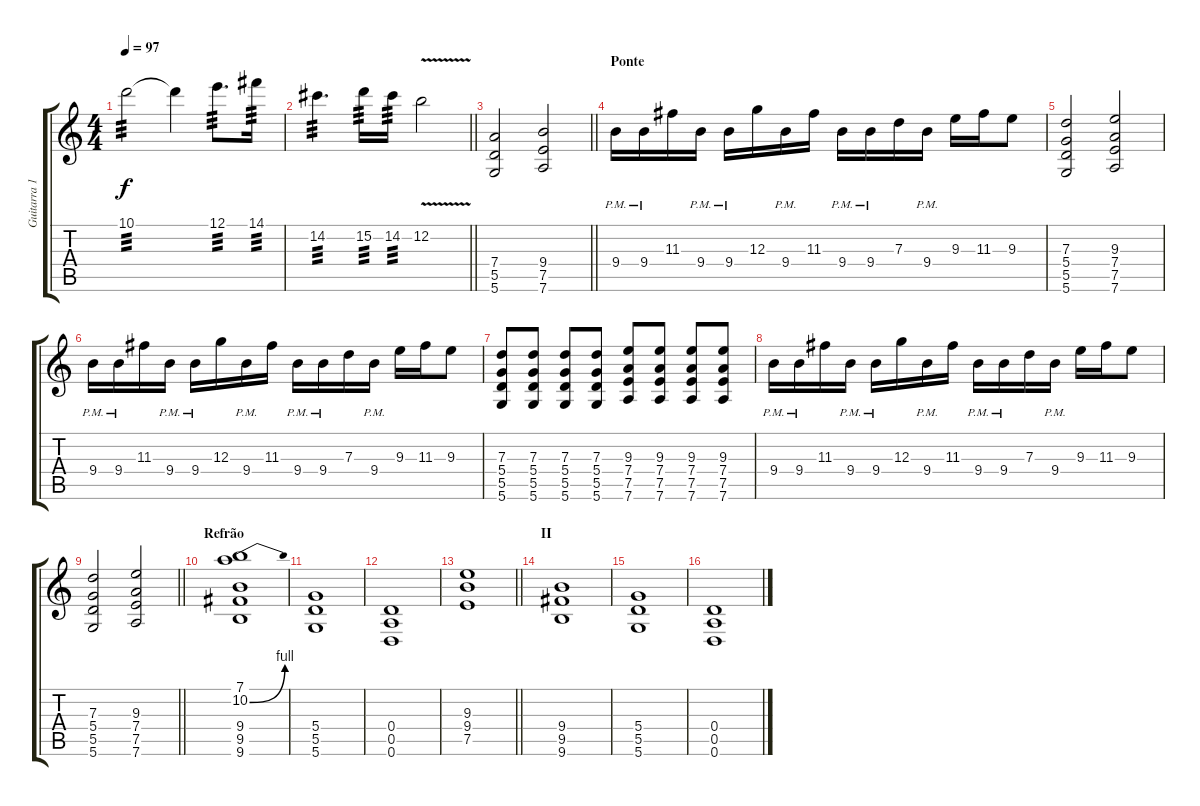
\track ("Guitarra 1" "Guitarra 1") {instrument distortionguitar}
\staff {score tabs}
\tuning (E4 B3 G3 D3 A2 D2) {hide}
\ts (4 4)
\tempo 97
\clef g2
\ks c
10.1.2{tp 3 dy f} 10.1{t}.4 12.1.8{d tp 3} 14.1.16{tp 3} |
\barLineRight lightlight
14.2.4{d tp 3} 15.2.16{tp 3} 14.2.16{tp 3} 12.2{v}.2 |
\barLineRight lightlight
(7.4 5.5 5.6).2 (9.4 7.5 7.6).2 |
\section ("" "Ponte")
9.4{pm}.16 9.4{pm}.16 11.3.16 9.4{pm}.16 9.4{pm}.16 12.3.16 9.4{pm}.16 11.3.16 9.4{pm}.16 9.4{pm}.16 7.3.16 9.4{pm}.16 9.3.16 11.3.16 9.3.8 |
(7.3 5.4 5.5 5.6).2 (9.3 7.4 7.5 7.6).2 |
9.4{pm}.16 9.4{pm}.16 11.3.16 9.4{pm}.16 9.4{pm}.16 12.3.16 9.4{pm}.16 11.3.16 9.4{pm}.16 9.4{pm}.16 7.3.16 9.4{pm}.16 9.3.16 11.3.16 9.3.8 |
(7.3 5.4 5.5 5.6).8 (7.3 5.4 5.5 5.6).8 (7.3 5.4 5.5 5.6).8 (7.3 5.4 5.5 5.6).8 (9.3 7.4 7.5 7.6).8 (9.3 7.4 7.5 7.6).8 (9.3 7.4 7.5 7.6).8 (9.3 7.4 7.5 7.6).8 |
9.4{pm}.16 9.4{pm}.16 11.3.16 9.4{pm}.16 9.4{pm}.16 12.3.16 9.4{pm}.16 11.3.16 9.4{pm}.16 9.4{pm}.16 7.3.16 9.4{pm}.16 9.3.16 11.3.16 9.3.8 |
\barLineRight lightlight
(7.3 5.4 5.5 5.6).2 (9.3 7.4 7.5 7.6).2 |
\section ("" "Refrão")
(7.1 10.2{be (bend 0 0 60 4)} 9.4 9.5 9.6).1 |
(5.4 5.5 5.6).1 |
(0.4 0.5 0.6).1 |
\barLineRight lightlight
(9.3 9.4 7.5).1 |
\section ("" "II")
(9.4 9.5 9.6).1 |
(5.4 5.5 5.6).1 |
(0.4 0.5 0.6).1
